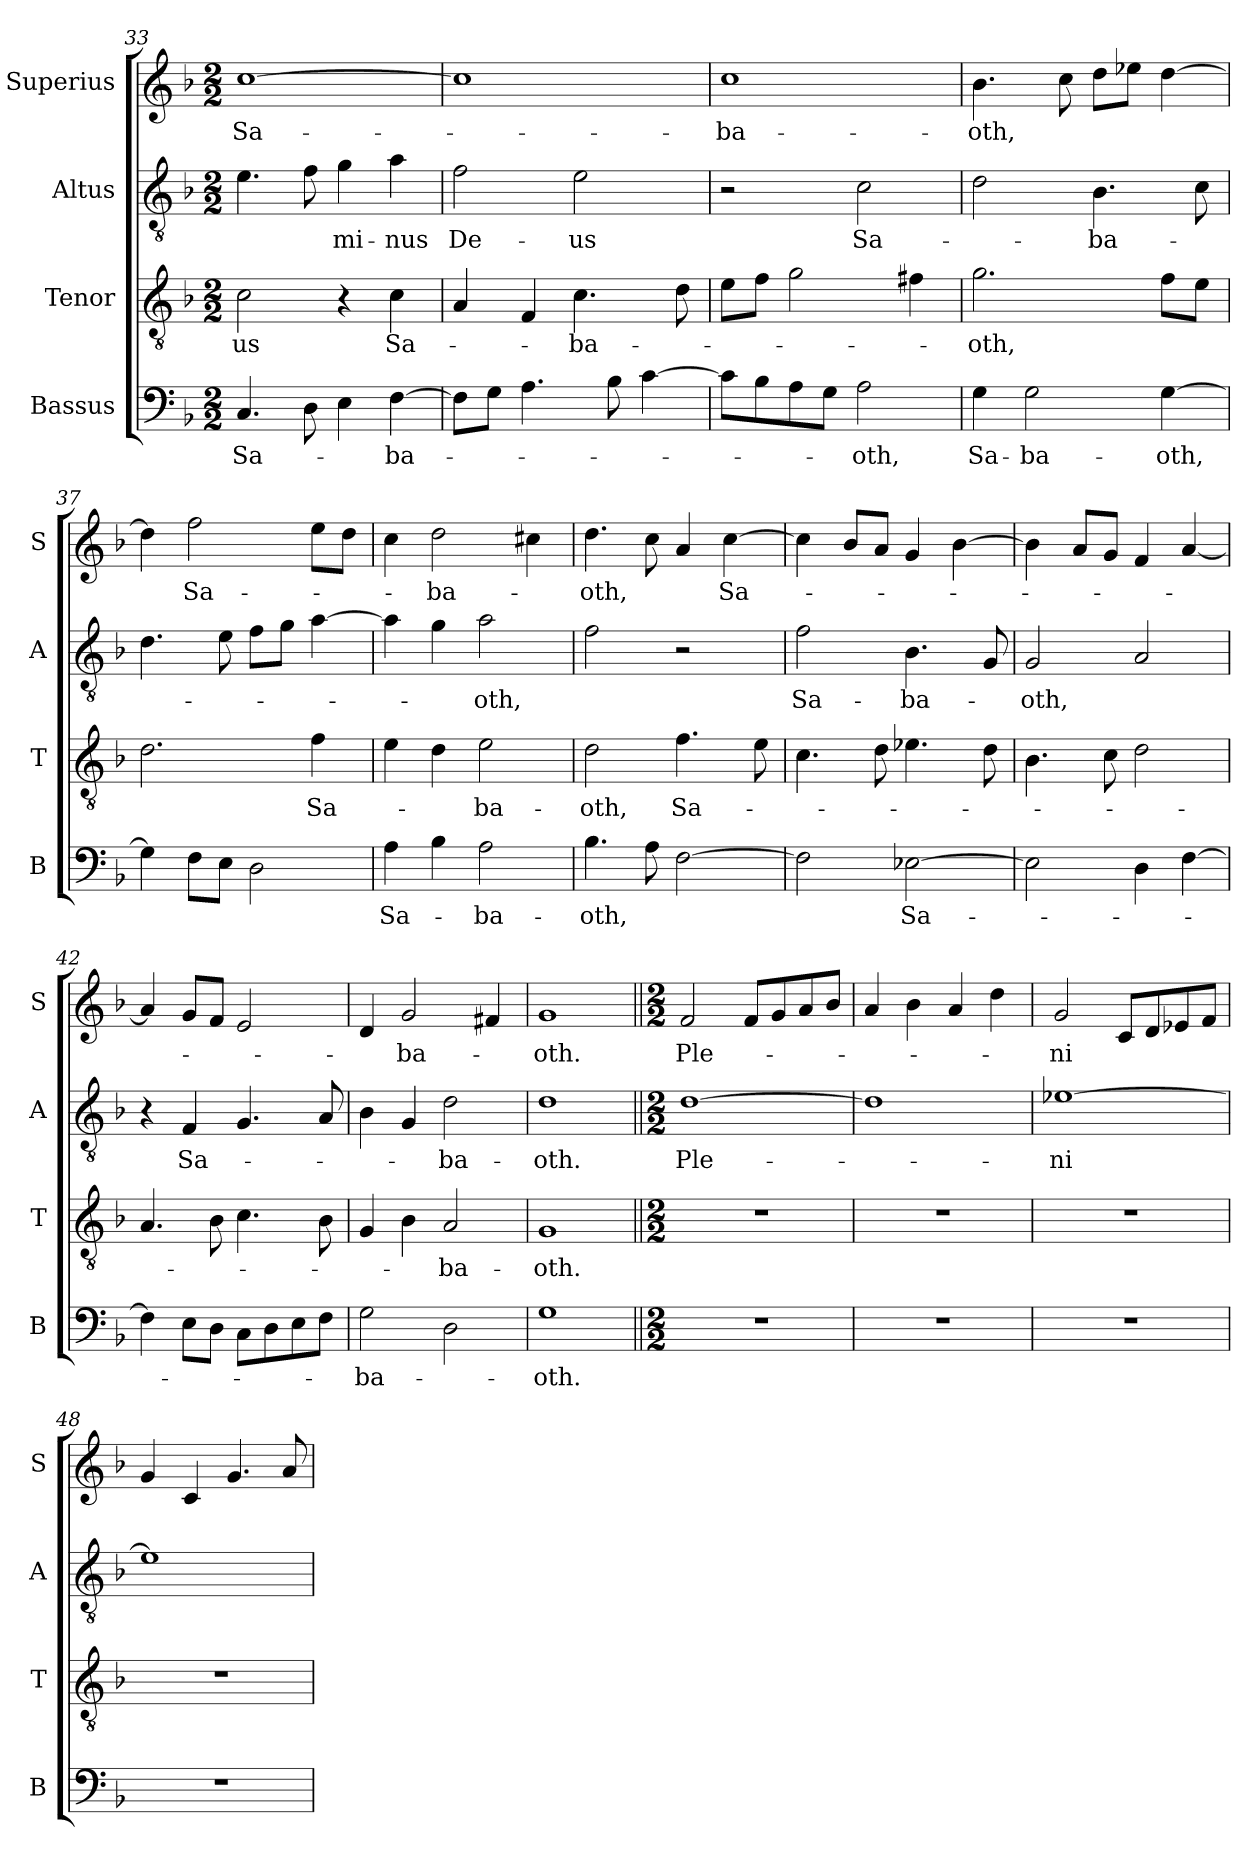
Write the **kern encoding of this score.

**kern	**text	**kern	**text	**kern	**text	**kern	**text
*part4	*part4	*part3	*part3	*part2	*part2	*part1	*part1
*staff4	*staff4	*staff3	*staff3	*staff2	*staff2	*staff1	*staff1
*I"Bassus	*	*I"Tenor	*	*I"Altus	*	*I"Superius	*
*I'B	*	*I'T	*	*I'A	*	*I'S	*
*clefF4	*	*clefGv2	*	*clefGv2	*	*clefG2	*
*k[b-]	*	*k[b-]	*	*k[b-]	*	*k[b-]	*
*M2/2	*	*M2/2	*	*M2/2	*	*M2/2	*
=33	=33	=33	=33	=33	=33	=33	=33
4.C	Sa-	2c	-us	4.e	.	[1cc	Sa-
8D	.	.	.	8f	.	.	.
!	!	!	!	!	!LO:LY:i	!	!
4E	.	4r	.	4g	-mi-	.	.
!	!	!	!	!	!LO:LY:i	!	!
[4F	-ba-	4c	Sa-	4a	-nus	.	.
=34	=34	=34	=34	=34	=34	=34	=34
8FL]	.	4A	.	2f	De-	1cc]	.
8GJ	.	.	.	.	.	.	.
4.A	.	4F	.	.	.	.	.
.	.	4.c	-ba-	2e	-us	.	.
8B-	.	.	.	.	.	.	.
[4c	.	.	.	.	.	.	.
.	.	8d	.	.	.	.	.
=35	=35	=35	=35	=35	=35	=35	=35
8cL]	.	8eL	.	2r	.	1cc	-ba-
8B-	.	8fJ	.	.	.	.	.
8A	.	2g	.	.	.	.	.
8GJ	.	.	.	.	.	.	.
!	!LO:LY:i	!	!	!	!	!	!
2A	-oth,	.	.	2c	Sa-	.	.
.	.	4f#X	.	.	.	.	.
=36	=36	=36	=36	=36	=36	=36	=36
!	!LO:LY:i	!	!LO:LY:i	!	!	!	!LO:LY:i
4G	Sa-	2.g	-oth,	2d	.	4.b-	-oth,
!	!LO:LY:i	!	!	!	!	!	!
2G	-ba-	.	.	.	.	.	.
.	.	.	.	.	.	8cc	.
.	.	.	.	4.B-	-ba-	8ddL	.
.	.	.	.	.	.	8ee-XJ	.
!	!LO:LY:i	!	!	!	!	!	!
[4G	-oth,	8fL	.	.	.	[4dd	.
.	.	8eJ	.	8c	.	.	.
=37	=37	=37	=37	=37	=37	=37	=37
4G]	.	2.d	.	4.d	.	4dd]	.
!	!	!	!	!	!	!	!LO:LY:i
8FL	.	.	.	.	.	2ff	Sa-
8EJ	.	.	.	8e	.	.	.
2D	.	.	.	8fL	.	.	.
.	.	.	.	8gJ	.	.	.
!	!	!	!LO:LY:i	!	!	!	!
.	.	4f	Sa-	[4a	.	8eeL	.
.	.	.	.	.	.	8ddJ	.
=38	=38	=38	=38	=38	=38	=38	=38
!	!LO:LY:i	!	!	!	!	!	!
4A	Sa-	4e	.	4a]	.	4cc	.
!	!	!	!	!	!	!	!LO:LY:i
4B-	.	4d	.	4g	.	2dd	-ba-
!	!LO:LY:i	!	!LO:LY:i	!	!LO:LY:i	!	!
2A	-ba-	2e	-ba-	2a	-oth,	.	.
.	.	.	.	.	.	4cc#X	.
=39	=39	=39	=39	=39	=39	=39	=39
!	!LO:LY:i	!	!LO:LY:i	!	!	!	!LO:LY:i
4.B-	-oth,	2d	-oth,	2f	.	4.dd	-oth,
8A	.	.	.	.	.	8cc	.
!	!	!	!LO:LY:i	!	!	!	!
[2F	.	4.f	Sa-	2r	.	4a	.
!	!	!	!	!	!	!	!LO:LY:i
.	.	.	.	.	.	[4cc	Sa-
.	.	8e	.	.	.	.	.
=40	=40	=40	=40	=40	=40	=40	=40
!	!	!	!	!	!LO:LY:i	!	!
2F]	.	4.c	.	2f	Sa-	4cc]	.
.	.	.	.	.	.	8b-L	.
.	.	8d	.	.	.	8aJ	.
!	!LO:LY:i	!	!	!	!LO:LY:i	!	!
[2E-X	Sa-	4.e-X	.	4.B-	-ba-	4g	.
.	.	.	.	.	.	[4b-	.
.	.	8d	.	8G	.	.	.
=41	=41	=41	=41	=41	=41	=41	=41
!	!	!	!	!	!LO:LY:i	!	!
2E-]	.	4.B-	.	2G	-oth,	4b-]	.
.	.	.	.	.	.	8aL	.
.	.	8c	.	.	.	8gJ	.
4D	.	2d	.	2A	.	4f	.
[4F	.	.	.	.	.	[4a	.
=42	=42	=42	=42	=42	=42	=42	=42
4F]	.	4.A	.	4r	.	4a]	.
!	!	!	!	!	!LO:LY:i	!	!
8EL	.	.	.	4F	Sa-	8gL	.
8DJ	.	8B-	.	.	.	8fJ	.
8CL	.	4.c	.	4.G	.	2e	.
8D	.	.	.	.	.	.	.
8E	.	.	.	.	.	.	.
8FJ	.	8B-	.	8A	.	.	.
=43	=43	=43	=43	=43	=43	=43	=43
!	!LO:LY:i	!	!	!	!	!	!
2G	-ba-	4G	.	4B-	.	4d	.
!	!	!	!	!	!	!	!LO:LY:i
.	.	4B-	.	4G	.	2g	-ba-
!	!	!	!LO:LY:i	!	!LO:LY:i	!	!
2D	.	2A	-ba-	2d	-ba-	.	.
.	.	.	.	.	.	4f#X	.
=44	=44	=44	=44	=44	=44	=44	=44
1G	-oth.	1G	-oth.	1d	-oth.	1g	-oth.
=45||	=45||	=45||	=45||	=45||	=45||	=45||	=45||
*M2/2	*	*M2/2	*	*M2/2	*	*M2/2	*
1r	.	1r	.	[1d	Ple-	2f	Ple-
.	.	.	.	.	.	8fL	.
.	.	.	.	.	.	8g	.
.	.	.	.	.	.	8a	.
.	.	.	.	.	.	8b-J	.
=46	=46	=46	=46	=46	=46	=46	=46
1r	.	1r	.	1d]	.	4a	.
.	.	.	.	.	.	4b-	.
.	.	.	.	.	.	4a	.
.	.	.	.	.	.	4dd	.
=47	=47	=47	=47	=47	=47	=47	=47
1r	.	1r	.	[1e-X	-ni	2g	-ni
.	.	.	.	.	.	8cL	.
.	.	.	.	.	.	8d	.
.	.	.	.	.	.	8e-X	.
.	.	.	.	.	.	8fJ	.
=48	=48	=48	=48	=48	=48	=48	=48
1r	.	1r	.	1e-]	.	4g	.
.	.	.	.	.	.	4c	.
.	.	.	.	.	.	4.g	.
.	.	.	.	.	.	8a	.
=	=	=	=	=	=	=	=
*-	*-	*-	*-	*-	*-	*-	*-
